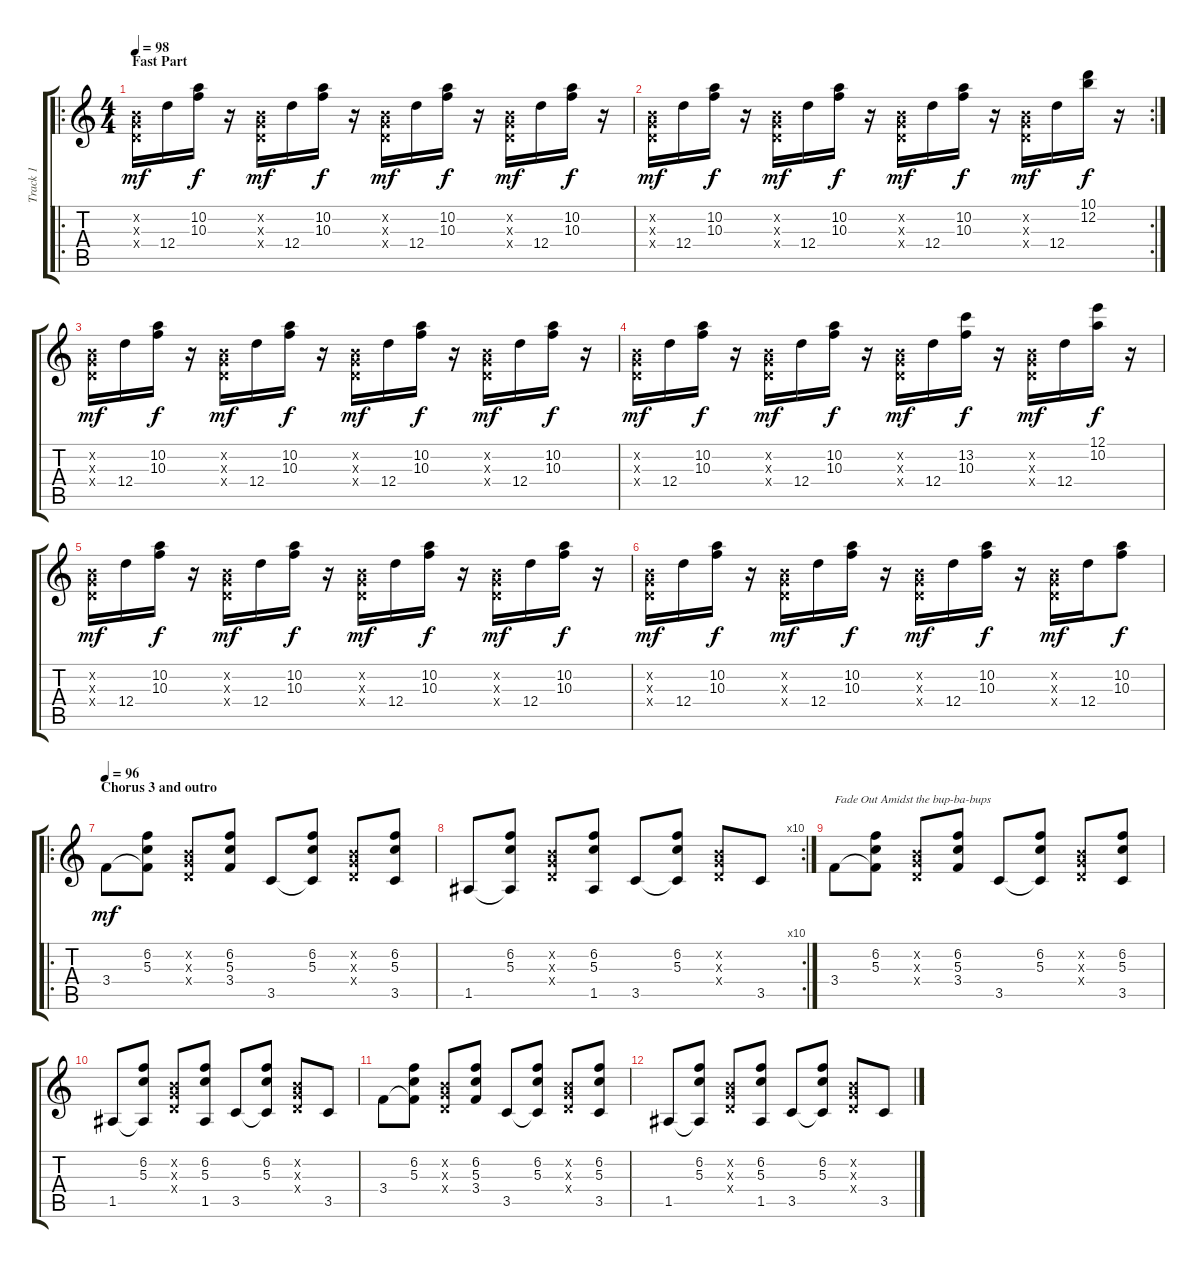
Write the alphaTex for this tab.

\track ("Track 1" "Track 1") {instrument acousticguitarsteel}
\staff {score tabs}
\tuning (E4 B3 G3 D3 A2 E2) {hide}
\ro
\ts (4 4)
\section ("" "Fast Part")
\tempo 98
\clef g2
\ks c
(0.2{x} 0.3{x} 0.4{x}).16{dy mf} 12.4.16 (10.2 10.3).16{dy f} r.16 (0.2{x} 0.3{x} 0.4{x}).16{dy mf} 12.4.16 (10.2 10.3).16{dy f} r.16 (0.2{x} 0.3{x} 0.4{x}).16{dy mf} 12.4.16 (10.2 10.3).16{dy f} r.16 (0.2{x} 0.3{x} 0.4{x}).16{dy mf} 12.4.16 (10.2 10.3).16{dy f} r.16 |
\rc 2
(0.2{x} 0.3{x} 0.4{x}).16{dy mf} 12.4.16 (10.2 10.3).16{dy f} r.16 (0.2{x} 0.3{x} 0.4{x}).16{dy mf} 12.4.16 (10.2 10.3).16{dy f} r.16 (0.2{x} 0.3{x} 0.4{x}).16{dy mf} 12.4.16 (10.2 10.3).16{dy f} r.16 (0.2{x} 0.3{x} 0.4{x}).16{dy mf} 12.4.16 (10.1 12.2).16{dy f} r.16 |
(0.2{x} 0.3{x} 0.4{x}).16{dy mf} 12.4.16 (10.2 10.3).16{dy f} r.16 (0.2{x} 0.3{x} 0.4{x}).16{dy mf} 12.4.16 (10.2 10.3).16{dy f} r.16 (0.2{x} 0.3{x} 0.4{x}).16{dy mf} 12.4.16 (10.2 10.3).16{dy f} r.16 (0.2{x} 0.3{x} 0.4{x}).16{dy mf} 12.4.16 (10.2 10.3).16{dy f} r.16 |
(0.2{x} 0.3{x} 0.4{x}).16{dy mf} 12.4.16 (10.2 10.3).16{dy f} r.16 (0.2{x} 0.3{x} 0.4{x}).16{dy mf} 12.4.16 (10.2 10.3).16{dy f} r.16 (0.2{x} 0.3{x} 0.4{x}).16{dy mf} 12.4.16 (13.2 10.3).16{dy f} r.16 (0.2{x} 0.3{x} 0.4{x}).16{dy mf} 12.4.16 (12.1 10.2).16{dy f} r.16 |
(0.2{x} 0.3{x} 0.4{x}).16{dy mf} 12.4.16 (10.2 10.3).16{dy f} r.16 (0.2{x} 0.3{x} 0.4{x}).16{dy mf} 12.4.16 (10.2 10.3).16{dy f} r.16 (0.2{x} 0.3{x} 0.4{x}).16{dy mf} 12.4.16 (10.2 10.3).16{dy f} r.16 (0.2{x} 0.3{x} 0.4{x}).16{dy mf} 12.4.16 (10.2 10.3).16{dy f} r.16 |
(0.2{x} 0.3{x} 0.4{x}).16{dy mf} 12.4.16 (10.2 10.3).16{dy f} r.16 (0.2{x} 0.3{x} 0.4{x}).16{dy mf} 12.4.16 (10.2 10.3).16{dy f} r.16 (0.2{x} 0.3{x} 0.4{x}).16{dy mf} 12.4.16 (10.2 10.3).16{dy f} r.16 (0.2{x} 0.3{x} 0.4{x}).16{dy mf} 12.4.16 (10.2 10.3).8{dy f} |
\ro
\section ("" "Chorus 3 and outro")
\tempo 96
3.4.8{dy mf} (6.2 5.3 3.4{t}).8 (0.2{x} 0.3{x} 0.4{x}).8 (6.2 5.3 3.4).8 3.5.8 (6.2 5.3 3.5{t}).8 (0.2{x} 0.3{x} 0.4{x}).8 (6.2 5.3 3.5).8 |
\rc 10
1.5.8 (6.2 5.3 1.5{t}).8 (0.2{x} 0.3{x} 0.4{x}).8 (6.2 5.3 1.5).8 3.5.8 (6.2 5.3 3.5{t}).8 (0.2{x} 0.3{x} 0.4{x}).8 3.5.8 |
3.4.8{txt "Fade Out Amidst the bup-ba-bups" volume 8} (6.2 5.3 3.4{t}).8 (0.2{x} 0.3{x} 0.4{x}).8 (6.2 5.3 3.4).8 3.5.8 (6.2 5.3 3.5{t}).8 (0.2{x} 0.3{x} 0.4{x}).8 (6.2 5.3 3.5).8 |
1.5.8 (6.2 5.3 1.5{t}).8 (0.2{x} 0.3{x} 0.4{x}).8 (6.2 5.3 1.5).8 3.5.8 (6.2 5.3 3.5{t}).8 (0.2{x} 0.3{x} 0.4{x}).8 3.5.8 |
3.4.8{volume 0} (6.2 5.3 3.4{t}).8 (0.2{x} 0.3{x} 0.4{x}).8 (6.2 5.3 3.4).8 3.5.8 (6.2 5.3 3.5{t}).8 (0.2{x} 0.3{x} 0.4{x}).8 (6.2 5.3 3.5).8 |
1.5.8 (6.2 5.3 1.5{t}).8 (0.2{x} 0.3{x} 0.4{x}).8 (6.2 5.3 1.5).8 3.5.8 (6.2 5.3 3.5{t}).8 (0.2{x} 0.3{x} 0.4{x}).8 3.5.8
